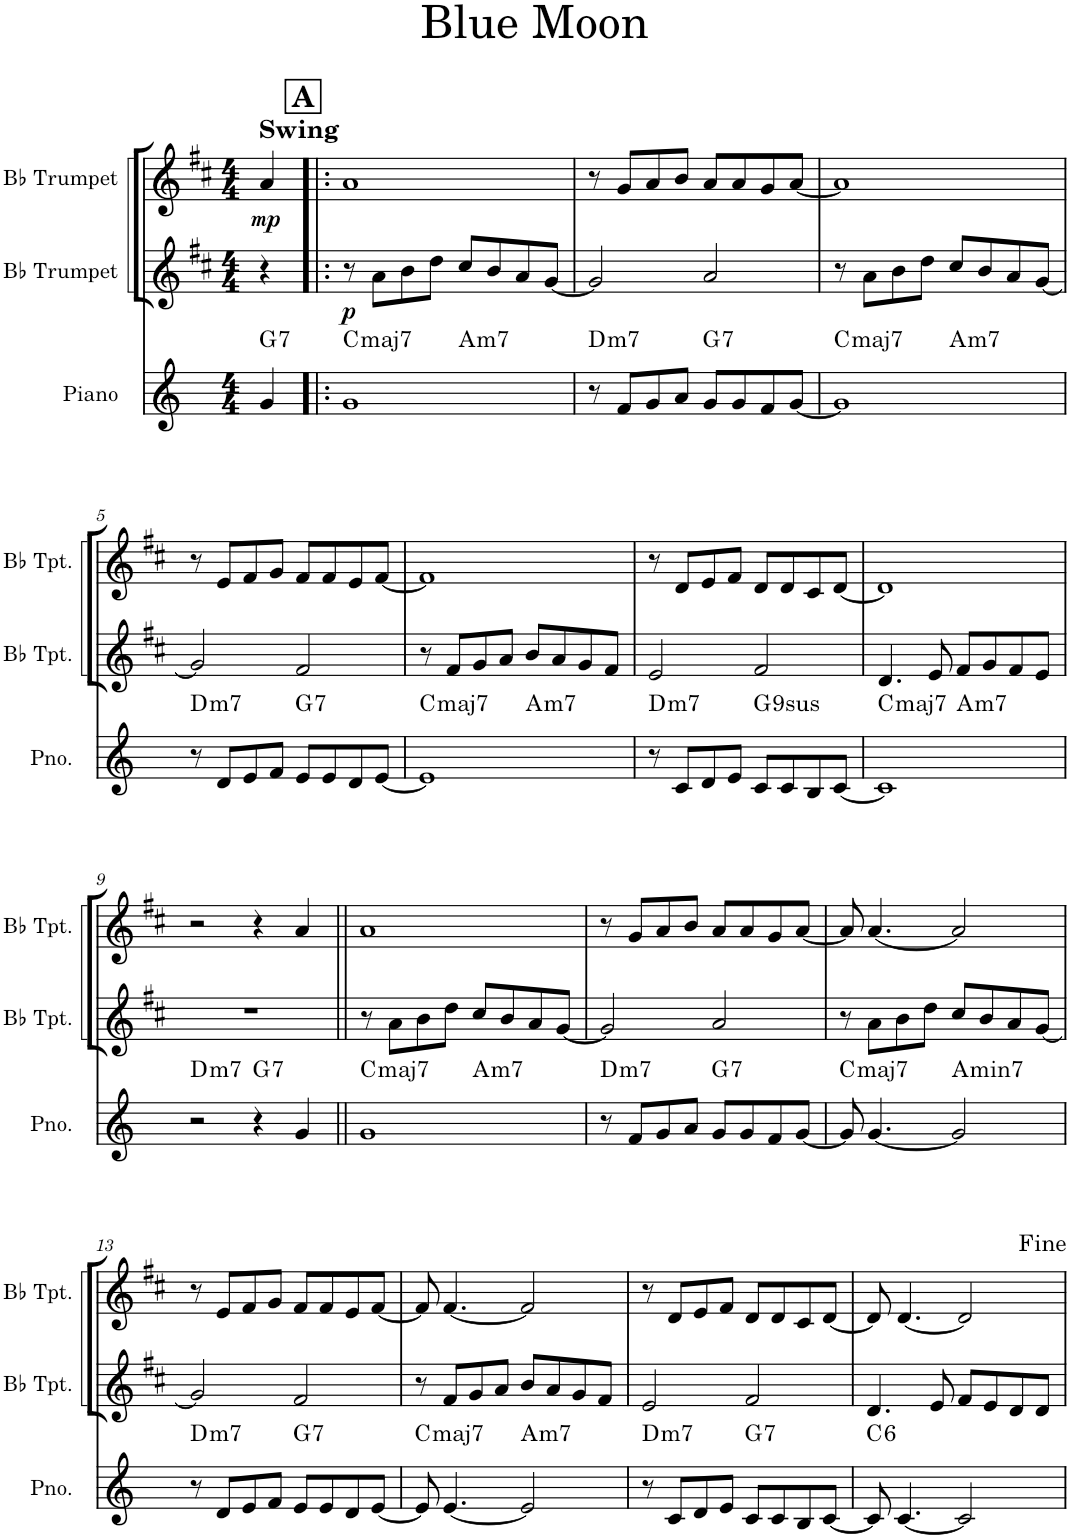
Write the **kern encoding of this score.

**kern	**harte	**kern	**dynam	**kern	**dynam
*part3	*part3	*part2	*part2	*part1	*part1
*staff3	*	*staff2	*staff2	*staff1	*staff1
*I"Piano	*	*I"Bb Trumpet	*	*I"Bb Trumpet	*
*I'Pno.	*	*I'Bb Tpt.	*	*I'Bb Tpt.	*
*clefG2	*	*clefG2	*	*clefG2	*
*	*	*Trd1c2	*	*Trd1c2	*
*k[]	*	*k[f#c#]	*	*k[f#c#]	*
*M4/4	*	*M4/4	*	*M4/4	*
=1	=1	=1	=1	=1	=1
!	!	!	!	!LO:TX:a:B:t=Swing	!
!	!LO:H:kt=7	!	!	!	!LO:DY:b
4g/	G:7	4r	.	4a/	mp
!!LO:REH:place=s1:a:B:cj:fs=14:t=A
=2!|:	=2!|:	=2!|:	=2!|:	=2!|:	=2!|:
!	!LO:H:kt=maj7	!	!LO:DY:b	!	!
*^	*	*	*	*	*
1g	2ryy	C:maj7	8r	p	1a	.
.	.	.	8a\L	.	.	.
.	.	.	8b\	.	.	.
.	.	.	8dd\J	.	.	.
!	!	!LO:H:kt=m7	!	!	!	!
.	2ryy	A:min7	8cc#/L	.	.	.
.	.	.	8b/	.	.	.
.	.	.	8a/	.	.	.
.	.	.	[8g/J	.	.	.
=3	=3	=3	=3	=3	=3	=3
!	!	!LO:H:kt=m7	!	!	!	!
*v	*v	*	*	*	*	*
8r	D:min7	2g/]	.	8r	.
8f/L	.	.	.	8g/L	.
8g/	.	.	.	8a/	.
8a/J	.	.	.	8b/J	.
!	!LO:H:kt=7	!	!	!	!
8g/L	G:7	2a/	.	8a/L	.
8g/	.	.	.	8a/	.
8f/	.	.	.	8g/	.
[8g/J	.	.	.	[8a/J	.
=4	=4	=4	=4	=4	=4
!	!LO:H:kt=maj7	!	!	!	!
*^	*	*	*	*	*
1g]	2ryy	C:maj7	8r	.	1a]	.
.	.	.	8a\L	.	.	.
.	.	.	8b\	.	.	.
.	.	.	8dd\J	.	.	.
!	!	!LO:H:kt=m7	!	!	!	!
.	2ryy	A:min7	8cc#/L	.	.	.
.	.	.	8b/	.	.	.
.	.	.	8a/	.	.	.
.	.	.	[8g/J	.	.	.
!!LO:LB:g=z
=5	=5	=5	=5	=5	=5	=5
!	!	!LO:H:kt=m7	!	!	!	!
*v	*v	*	*	*	*	*
8r	D:min7	2g/]	.	8r	.
8d/L	.	.	.	8e/L	.
8e/	.	.	.	8f#/	.
8f/J	.	.	.	8g/J	.
!	!LO:H:kt=7	!	!	!	!
8e/L	G:7	2f#/	.	8f#/L	.
8e/	.	.	.	8f#/	.
8d/	.	.	.	8e/	.
[8e/J	.	.	.	[8f#/J	.
=6	=6	=6	=6	=6	=6
!	!LO:H:kt=maj7	!	!	!	!
*^	*	*	*	*	*
1e]	2ryy	C:maj7	8r	.	1f#]	.
.	.	.	8f#/L	.	.	.
.	.	.	8g/	.	.	.
.	.	.	8a/J	.	.	.
!	!	!LO:H:kt=m7	!	!	!	!
.	2ryy	A:min7	8b/L	.	.	.
.	.	.	8a/	.	.	.
.	.	.	8g/	.	.	.
.	.	.	8f#/J	.	.	.
=7	=7	=7	=7	=7	=7	=7
!	!	!LO:H:kt=m7	!	!	!	!
*v	*v	*	*	*	*	*
8r	D:min7	2e/	.	8r	.
8c/L	.	.	.	8d/L	.
8d/	.	.	.	8e/	.
8e/J	.	.	.	8f#/J	.
!	!LO:H:kt=9sus	!	!	!	!
8c/L	G:sus4(7,9)	2f#/	.	8d/L	.
8c/	.	.	.	8d/	.
8B/	.	.	.	8c#/	.
[8c/J	.	.	.	[8d/J	.
=8	=8	=8	=8	=8	=8
!	!LO:H:kt=maj7	!	!	!	!
*^	*	*	*	*	*
1c]	2ryy	C:maj7	4.d/	.	1d]	.
.	.	.	8e/	.	.	.
!	!	!LO:H:kt=m7	!	!	!	!
.	2ryy	A:min7	8f#/L	.	.	.
.	.	.	8g/	.	.	.
.	.	.	8f#/	.	.	.
.	.	.	8e/J	.	.	.
!!LO:LB:g=z
=9	=9	=9	=9	=9	=9	=9
!	!	!LO:H:kt=m7	!	!	!	!
*v	*v	*	*	*	*	*
2r	D:min7	1r	.	2r	.
!	!LO:H:kt=7	!	!	!	!
4r	G:7	.	.	4r	.
4g/	.	.	.	4a/	.
=10||	=10||	=10||	=10||	=10||	=10||
!	!LO:H:kt=maj7	!	!	!	!
*^	*	*	*	*	*
1g	2ryy	C:maj7	8r	.	1a	.
.	.	.	8a\L	.	.	.
.	.	.	8b\	.	.	.
.	.	.	8dd\J	.	.	.
!	!	!LO:H:kt=m7	!	!	!	!
.	2ryy	A:min7	8cc#/L	.	.	.
.	.	.	8b/	.	.	.
.	.	.	8a/	.	.	.
.	.	.	[8g/J	.	.	.
=11	=11	=11	=11	=11	=11	=11
!	!	!LO:H:kt=m7	!	!	!	!
*v	*v	*	*	*	*	*
8r	D:min7	2g/]	.	8r	.
8f/L	.	.	.	8g/L	.
8g/	.	.	.	8a/	.
8a/J	.	.	.	8b/J	.
!	!LO:H:kt=7	!	!	!	!
8g/L	G:7	2a/	.	8a/L	.
8g/	.	.	.	8a/	.
8f/	.	.	.	8g/	.
[8g/J	.	.	.	[8a/J	.
=12	=12	=12	=12	=12	=12
!	!LO:H:kt=maj7	!	!	!	!
8g/]	C:maj7	8r	.	8a/]	.
[4.g/	.	8a\L	.	[4.a/	.
.	.	8b\	.	.	.
.	.	8dd\J	.	.	.
!	!LO:H:kt=min7	!	!	!	!
2g/]	A:min7	8cc#/L	.	2a/]	.
.	.	8b/	.	.	.
.	.	8a/	.	.	.
.	.	[8g/J	.	.	.
!!LO:LB:g=z
=13	=13	=13	=13	=13	=13
!	!LO:H:kt=m7	!	!	!	!
8r	D:min7	2g/]	.	8r	.
8d/L	.	.	.	8e/L	.
8e/	.	.	.	8f#/	.
8f/J	.	.	.	8g/J	.
!	!LO:H:kt=7	!	!	!	!
8e/L	G:7	2f#/	.	8f#/L	.
8e/	.	.	.	8f#/	.
8d/	.	.	.	8e/	.
[8e/J	.	.	.	[8f#/J	.
=14	=14	=14	=14	=14	=14
!	!LO:H:kt=maj7	!	!	!	!
8e/]	C:maj7	8r	.	8f#/]	.
[4.e/	.	8f#/L	.	[4.f#/	.
.	.	8g/	.	.	.
.	.	8a/J	.	.	.
!	!LO:H:kt=m7	!	!	!	!
2e/]	A:min7	8b/L	.	2f#/]	.
.	.	8a/	.	.	.
.	.	8g/	.	.	.
.	.	8f#/J	.	.	.
=15	=15	=15	=15	=15	=15
!	!LO:H:kt=m7	!	!	!	!
8r	D:min7	2e/	.	8r	.
8c/L	.	.	.	8d/L	.
8d/	.	.	.	8e/	.
8e/J	.	.	.	8f#/J	.
!	!LO:H:kt=7	!	!	!	!
8c/L	G:7	2f#/	.	8d/L	.
8c/	.	.	.	8d/	.
8B/	.	.	.	8c#/	.
[8c/J	.	.	.	[8d/J	.
=16	=16	=16	=16	=16	=16
!	!LO:H:kt=6	!	!	!	!
8c/]	C:maj6	4.d/	.	8d/]	.
[4.c/	.	.	.	[4.d/	.
.	.	8e/	.	.	.
2c/]	.	8f#/L	.	2d/]	.
.	.	8e/	.	.	.
.	.	8d/	.	.	.
.	.	8d/J	.	.	.
=	=	=	=	=	=
*-	*-	*-	*-	*-	*-
